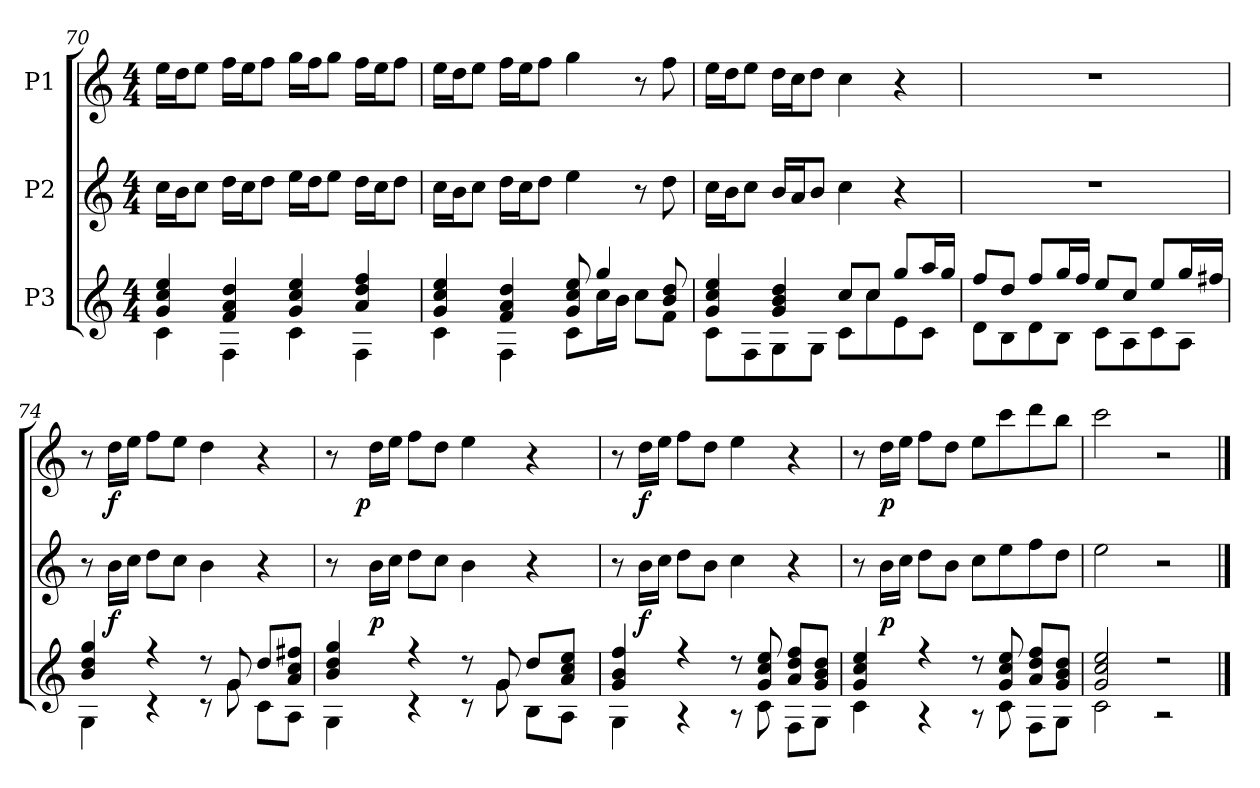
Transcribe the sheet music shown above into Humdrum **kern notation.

**kern	**kern	**dynam	**kern	**dynam
*part3	*part2	*part2	*part1	*part1
*staff3	*staff2	*staff2	*staff1	*staff1
*I"P3	*I"P2	*	*I"P1	*
!!LO:LB:g=z
*clefG2	*clefG2	*	*clefG2	*
*ITrd7c12	*	*	*	*
*k[]	*k[]	*	*k[]	*
*C:	*C:	*	*C:	*
*M4/4	*M4/4	*	*M4/4	*
=70	=70	=70	=70	=70
*^	*	*	*	*
4Gi/ 4ci 4ei	4Ci\	16cci\LL	.	16eei\LL	.
.	.	16bi\J	.	16ddi\J	.
.	.	8cci\J	.	8eei\J	.
4Fi/ 4Ai 4di	4FFi\	16ddi\LL	.	16ffi\LL	.
.	.	16cci\J	.	16eei\J	.
.	.	8ddi\J	.	8ffi\J	.
4Gi/ 4ci 4ei	4Ci\	16eei\LL	.	16ggi\LL	.
.	.	16ddi\J	.	16ffi\J	.
.	.	8eei\J	.	8ggi\J	.
4Ai/ 4di 4fi	4FFi\	16ddi\LL	.	16ffi\LL	.
.	.	16cci\J	.	16eei\J	.
.	.	8ddi\J	.	8ffi\J	.
=71	=71	=71	=71	=71	=71
4Gi/ 4ci 4ei	4Ci\	16cci\LL	.	16eei\LL	.
.	.	16bi\J	.	16ddi\J	.
.	.	8cci\J	.	8eei\J	.
4Fi/ 4Ai 4di	4FFi\	16ddi\LL	.	16ffi\LL	.
.	.	16cci\J	.	16eei\J	.
.	.	8ddi\J	.	8ffi\J	.
8Gi/ 8ci 8ei	8Ci\L	4eei\	.	4ggi\	.
4gi/	16ci\L	.	.	.	.
.	16Bi\JJ	.	.	.	.
.	8ci\L	8r	.	8r	.
8Bi/ 8di	8Fi\J	8ddi\	.	8ffi\	.
=72	=72	=72	=72	=72	=72
4Gi/ 4ci 4ei	8Ci\L	16cci\LL	.	16eei\LL	.
.	.	16bi\J	.	16ddi\J	.
.	8FFi\	8cci\J	.	8eei\J	.
4Gi/ 4Bi 4di	8GGi\	16bi/LL	.	16ddi\LL	.
.	.	16ai/J	.	16cci\J	.
.	8GGi\J	8bi/J	.	8ddi\J	.
8ci/L	8Ci\L	4cci\	.	4cci\	.
8ci/J	8ci\	.	.	.	.
8gi/L	8Ei\	4r	.	4r	.
16ai/L	8Ci\J	.	.	.	.
16gi/JJ	.	.	.	.	.
!!LO:PB:g=z
=73	=73	=73	=73	=73	=73
8fi/L	8Di\L	1r	.	1r	.
8di/J	8BBi\	.	.	.	.
8fi/L	8Di\	.	.	.	.
16gi/L	8BBi\J	.	.	.	.
16fi/JJ	.	.	.	.	.
8ei/L	8Ci\L	.	.	.	.
8ci/J	8AAi\	.	.	.	.
8ei/L	8Ci\	.	.	.	.
16gi/L	8AAi\J	.	.	.	.
16f#Xi/JJ	.	.	.	.	.
=74	=74	=74	=74	=74	=74
4Bi/ 4di 4gi	4GGi\	8r	.	8r	.
.	.	16bi\LL	f	16ddi\LL	f
.	.	16cci\JJ	.	16eei\JJ	.
4r	4r	8ddi\L	.	8ffi\L	.
.	.	8cci\J	.	8eei\J	.
8r	8r	4bi\	.	4ddi\	.
8Gi/	8Gi\	.	.	.	.
8di/L	8Ci\L	4r	.	4r	.
8Ai/ 8ci 8f#XiJ	8AAi\J	.	.	.	.
=75	=75	=75	=75	=75	=75
*	*	*	*	*^	*
4Bi/ 4di 4gi	4GGi\	8r	.	8r	16ryy	.
.	.	.	.	.	64ryy	.
.	.	.	.	.	256ryy	.
.	.	.	.	.	1024ryy	.
.	.	.	.	.	2ryy	p
.	.	16bi\LL	p	16ddi\LL	.	.
.	.	16cci\JJ	.	16eei\JJ	.	.
4r	4r	8ddi\L	.	8ffi\L	.	.
.	.	8cci\J	.	8ddi\J	.	.
8r	8r	4bi\	.	4eei\	.	.
.	.	.	.	.	4ryy	.
8Gi/	8Gi\	.	.	.	.	.
8di/L	8BBi\L	4r	.	4r	.	.
.	.	.	.	.	8ryy	.
8Ai/ 8ci 8eiJ	8AAi\J	.	.	.	.	.
.	.	.	.	.	32ryy	.
.	.	.	.	.	128ryy	.
.	.	.	.	.	512.ryy	.
*	*	*	*	*v	*v	*
!!LO:LB:g=z
=76	=76	=76	=76	=76	=76
4Gi/ 4Bi 4fi	4GGi\	8r	.	8r	.
.	.	16bi\LL	f	16ddi\LL	f
.	.	16cci\JJ	.	16eei\JJ	.
4r	4r	8ddi\L	.	8ffi\L	.
.	.	8bi\J	.	8ddi\J	.
8r	8r	4cci\	.	4eei\	.
8Gi/ 8ci 8ei	8Ci\	.	.	.	.
8Ai/ 8di 8fiL	8FFi\L	4r	.	4r	.
8Gi/ 8Bi 8diJ	8GGi\J	.	.	.	.
=77	=77	=77	=77	=77	=77
4Gi/ 4ci 4ei	4Ci\	8r	.	8r	.
.	.	16bi\LL	p	16ddi\LL	p
.	.	16cci\JJ	.	16eei\JJ	.
4r	4r	8ddi\L	.	8ffi\L	.
.	.	8bi\J	.	8ddi\J	.
8r	8r	8cci\L	.	8eei\L	.
8Gi/ 8ci 8ei	8Ci\	8eei\	.	8ccci\	.
8Ai/ 8di 8fiL	8FFi\L	8ffi\	.	8dddi\	.
8Gi/ 8Bi 8diJ	8GGi\J	8ddi\J	.	8bbi\J	.
=78	=78	=78	=78	=78	=78
2Gi/ 2ci 2ei	2Ci\	2eei\	.	2ccci\	.
2r	2r	2r	.	2r	.
*v	*v	*	*	*	*
==	==	==	==	==
*-	*-	*-	*-	*-
